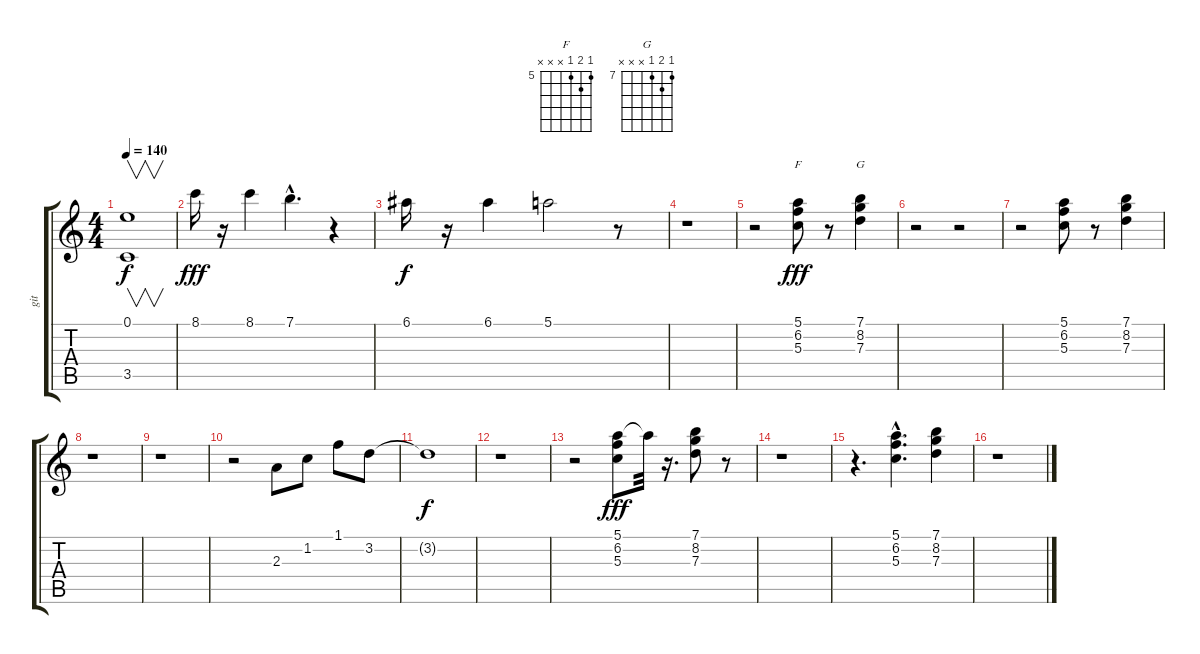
\track ("git" "git") {instrument distortionguitar}
\staff {score tabs}
\tuning (E4 B3 G3 D3 A2 E2) {hide}
\chord ("F" 5 6 5 x x x) {firstfret 5}
\chord ("G" 7 8 7 x x x) {firstfret 7}
\ts (4 4)
\tempo 140
\clef g2
\ks c
(0.1 3.5).1{v dy f} |
8.1.16{dy fff} r.16 8.1.4 7.1{hac}.4{d} r.4 |
6.1.16{dy f} r.16 6.1.4 5.1.2 r.8 |
r.1 |
r.2 (5.1 6.2 5.3).8{ch "F" dy fff} r.8 (7.1 8.2 7.3).4{ch "G"} |
r.2 r.2 |
r.2 (5.1 6.2 5.3).8 r.8 (7.1 8.2 7.3).4 |
r.1 |
r.1 |
r.2 2.3.8 1.2.8 1.1.8 3.2.8 |
3.2{t}.1{dy f} |
r.1 |
r.2 (5.1 6.2 5.3).8{dy fff} 5.1{t}.32 r.16{d} (7.1 8.2 7.3).8 r.8 |
r.1 |
r.4{d} (5.1{hac} 6.2{hac} 5.3{hac}).4{d} (7.1 8.2 7.3).4 |
r.1
